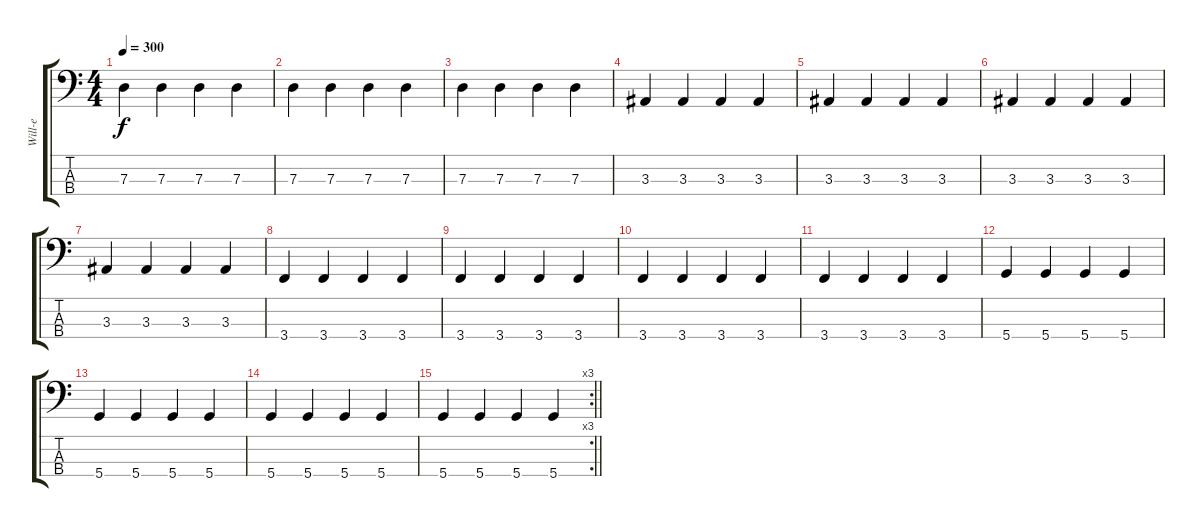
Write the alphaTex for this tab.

\track ("Will-e" "Will-e") {instrument electricbasspick}
\staff {score tabs}
\tuning (F2 C2 G1 D1) {hide}
\ts (4 4)
\tempo 300
\clef f4
\ks c
7.3.4{dy f} 7.3.4 7.3.4 7.3.4 |
7.3.4 7.3.4 7.3.4 7.3.4 |
7.3.4 7.3.4 7.3.4 7.3.4 |
3.3.4 3.3.4 3.3.4 3.3.4 |
3.3.4 3.3.4 3.3.4 3.3.4 |
3.3.4 3.3.4 3.3.4 3.3.4 |
3.3.4 3.3.4 3.3.4 3.3.4 |
3.4.4 3.4.4 3.4.4 3.4.4 |
3.4.4 3.4.4 3.4.4 3.4.4 |
3.4.4 3.4.4 3.4.4 3.4.4 |
3.4.4 3.4.4 3.4.4 3.4.4 |
5.4.4 5.4.4 5.4.4 5.4.4 |
5.4.4 5.4.4 5.4.4 5.4.4 |
5.4.4 5.4.4 5.4.4 5.4.4 |
\rc 3
\barLineRight lightlight
5.4.4 5.4.4 5.4.4 5.4.4
